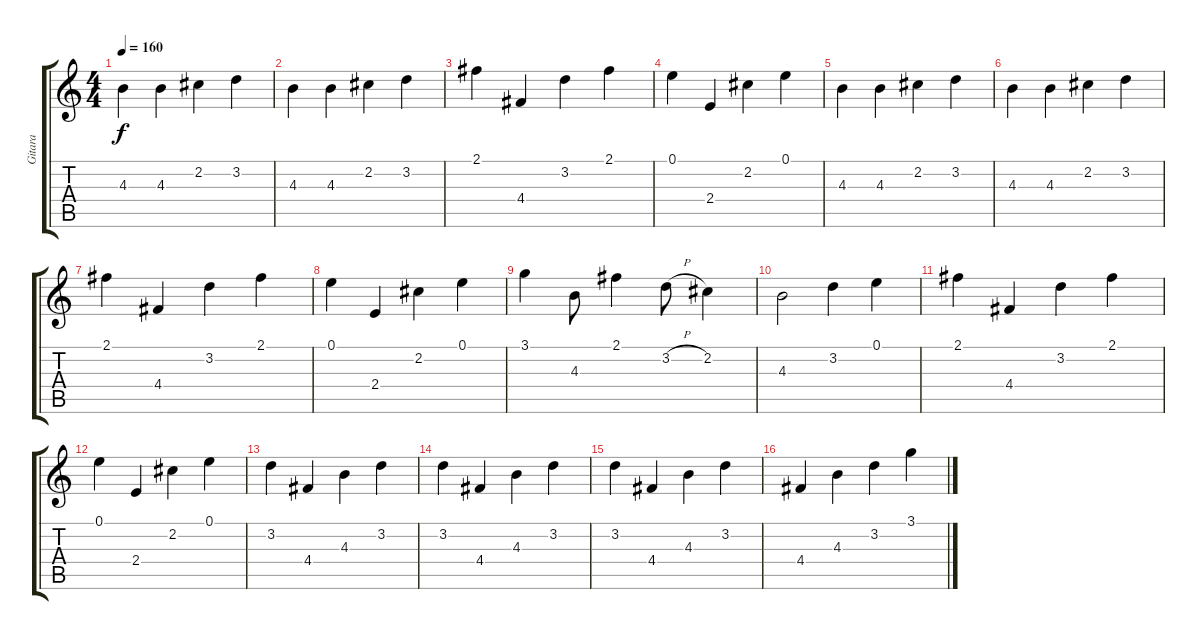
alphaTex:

\track ("Gitara" "Gitara") {instrument electricguitarclean}
\staff {score tabs}
\tuning (E4 B3 G3 D3 A2 E2) {hide}
\ts (4 4)
\tempo 160
\clef g2
\ks c
4.3.4{dy f} 4.3.4 2.2.4 3.2.4 |
4.3.4 4.3.4 2.2.4 3.2.4 |
2.1.4 4.4.4 3.2.4 2.1.4 |
0.1.4 2.4.4 2.2.4 0.1.4 |
4.3.4 4.3.4 2.2.4 3.2.4 |
4.3.4 4.3.4 2.2.4 3.2.4 |
2.1.4 4.4.4 3.2.4 2.1.4 |
0.1.4 2.4.4 2.2.4 0.1.4 |
3.1.4 4.3.8 2.1.4 3.2{h}.8 2.2.4 |
4.3.2 3.2.4 0.1.4 |
2.1.4 4.4.4 3.2.4 2.1.4 |
0.1.4 2.4.4 2.2.4 0.1.4 |
3.2.4 4.4.4 4.3.4 3.2.4 |
3.2.4 4.4.4 4.3.4 3.2.4 |
3.2.4 4.4.4 4.3.4 3.2.4 |
4.4.4 4.3.4 3.2.4 3.1.4
